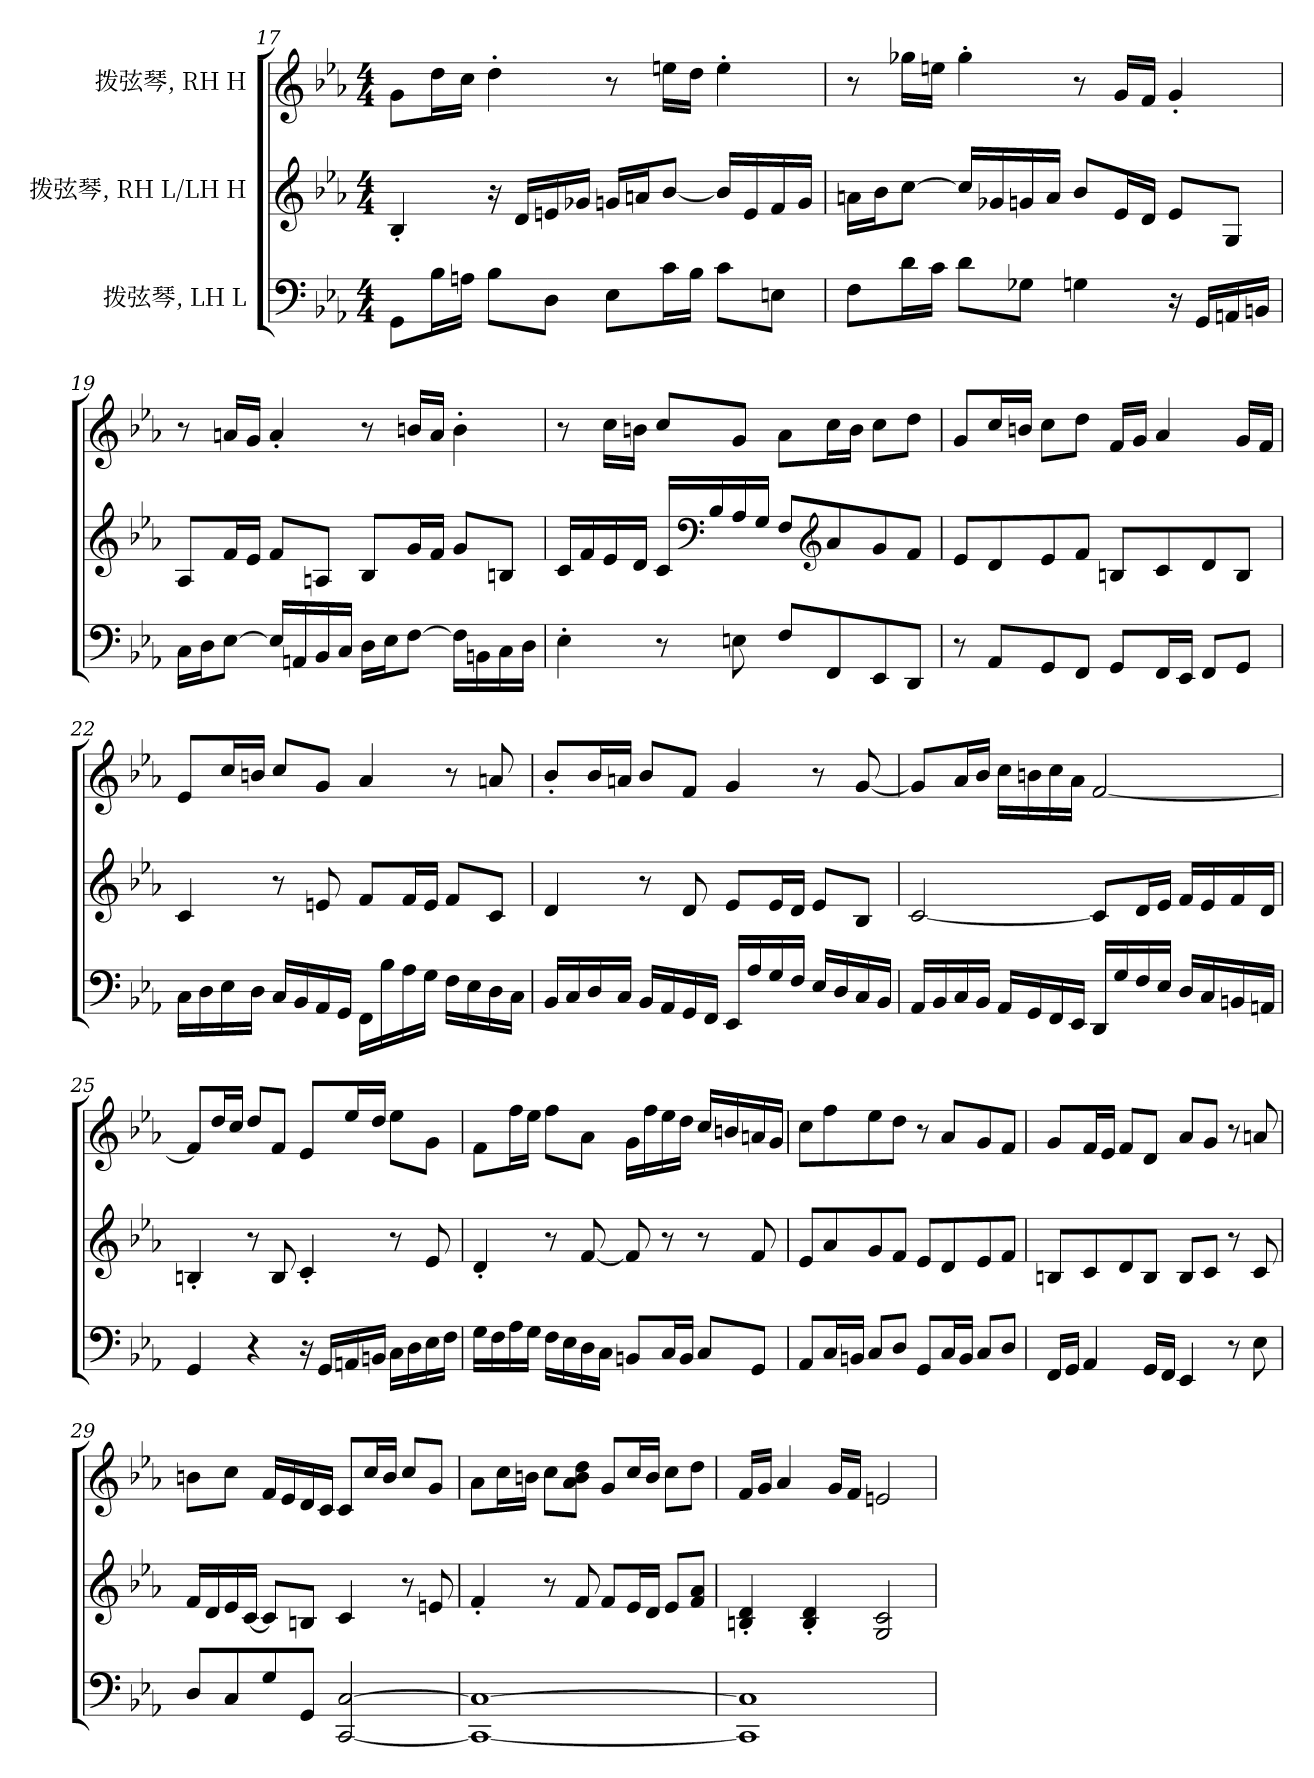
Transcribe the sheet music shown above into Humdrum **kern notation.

**kern	**kern	**kern
*part3	*part2	*part1
*staff3	*staff2	*staff1
*I"拨弦琴, LH L	*I"拨弦琴, RH L/LH H	*I"拨弦琴, RH H
*clefF4	*clefG2	*clefG2
*k[b-e-a-]	*k[b-e-a-]	*k[b-e-a-]
*M4/4	*M4/4	*M4/4
=17	=17	=17
8GG\L	4B-'/	8g\L
16B-\L	.	16dd\L
16An\JJ	.	16cc\JJ
8B-\L	16r	4dd'\
.	16d/LL	.
8D\J	16en/	.
.	16g-X/JJ	.
8E-\L	16gn/LL	8r
.	16an/J	.
16c\L	[8b-/J	16een\LL
16B-\JJ	.	16dd\JJ
8c\L	16b-/LL]	4ee'\
.	16e/	.
8En\J	16f/	.
.	16g/JJ	.
!!LO:PB:g=z
=18	=18	=18
8F\L	16an\LL	8r
.	16b-\J	.
16d\L	[8cc\J	16gg-X\LL
16c\JJ	.	16een\JJ
8d\L	16cc/LL]	4gg-'\
.	16g-X/	.
8G-X\J	16gn/	.
.	16a/JJ	.
4Gn\	8b-/L	8r
.	16e-/L	16g/LL
.	16d/JJ	16f/JJ
16r	8e-/L	4g'/
16GG/LL	.	.
16AAn/	8G/J	.
16BBn/JJ	.	.
=19	=19	=19
16C\LL	8A-/L	8r
16D\J	.	.
[8E-\J	16f/L	16an/LL
.	16e-/JJ	16g/JJ
16E-/LL]	8f/L	4a'/
16AAn/	.	.
16BB-/	8An/J	.
16C/JJ	.	.
16D\LL	8B-/L	8r
16E-\J	.	.
[8F\J	16g/L	16bn/LL
.	16f/JJ	16a/JJ
16F\LL]	8g/L	4b'\
16BBn\	.	.
16C\	8Bn/J	.
16D\JJ	.	.
!!LO:LB:g=z
=20	=20	=20
4E-'\	16c/LL	8r
.	16f/	.
.	16e-/	16cc\LL
.	16d/JJ	16bn\JJ
8r	16c/LL	8cc/L
*	*clefF4	*
.	16B-/	.
8En\	16A-/	8g/J
.	16G/JJ	.
8F/L	8F/L	8a-\L
*	*clefG2	*
8FF/	8a-/	16cc\L
.	.	16b\JJ
8EE-/	8g/	8cc\L
8DD/J	8f/J	8dd\J
=21	=21	=21
8r	8e-/L	8g/L
8AA-/L	8d/	16cc/L
.	.	16bn/JJ
8GG/	8e-/	8cc\L
8FF/J	8f/J	8dd\J
8GG/L	8Bn/L	16f/LL
.	.	16g/JJ
16FF/L	8c/	4a-/
16EE-/JJ	.	.
8FF/L	8d/	.
8GG/J	8B/J	16g/LL
.	.	16f/JJ
!!LO:LB:g=z
=22	=22	=22
16C\LL	4c/	8e-/L
16D\	.	.
16E-\	.	16cc/L
16D\JJ	.	16bn/JJ
16C/LL	8r	8cc/L
16BB-/	.	.
16AA-/	8en/	8g/J
16GG/JJ	.	.
16FF\LL	8f/L	4a-/
16B-\	.	.
16A-\	16f/L	.
16G\JJ	16e/JJ	.
16F\LL	8f/L	8r
16E-\	.	.
16D\	8c/J	8an/
16C\JJ	.	.
=23	=23	=23
16BB-/LL	4d/	8b-'/L
16C/	.	.
16D/	.	16b-/L
16C/JJ	.	16an/JJ
16BB-/LL	8r	8b-/L
16AA-/	.	.
16GG/	8d/	8f/J
16FF/JJ	.	.
16EE-/LL	8e-/L	4g/
16A-/	.	.
16G/	16e-/L	.
16F/JJ	16d/JJ	.
16E-/LL	8e-/L	8r
16D/	.	.
16C/	8B-/J	[8g/
16BB-/JJ	.	.
!!LO:LB:g=z
=24	=24	=24
16AA-/LL	[2c/	8g/L]
16BB-/	.	.
16C/	.	16a-/L
16BB-/JJ	.	16b-/JJ
16AA-/LL	.	16cc\LL
16GG/	.	16bn\
16FF/	.	16cc\
16EE-/JJ	.	16a-\JJ
16DD/LL	8c/L]	[2f/
16G/	.	.
16F/	16d/L	.
16E-/JJ	16e-/JJ	.
16D/LL	16f/LL	.
16C/	16e-/	.
16BBn/	16f/	.
16AAn/JJ	16d/JJ	.
=25	=25	=25
4GG/	4Bn'/	8f/L]
.	.	16dd/L
.	.	16cc/JJ
4r	8r	8dd/L
.	8B/	8f/J
16r	4c'/	8e-/L
16GG/LL	.	.
16AAn/	.	16ee-/L
16BBn/JJ	.	16dd/JJ
16C\LL	8r	8ee-\L
16D\	.	.
16E-\	8e-/	8g\J
16F\JJ	.	.
!!LO:PB:g=z
=26	=26	=26
16G\LL	4d'/	8f\L
16F\	.	.
16A-\	.	16ff\L
16G\JJ	.	16ee-\JJ
16F\LL	8r	8ff\L
16E-\	.	.
16D\	[8f/	8a-\J
16C\JJ	.	.
8BBn/L	8f/]	16g\LL
.	.	16ff\
16C/L	8r	16ee-\
16BB/JJ	.	16dd\JJ
8C/L	8r	16cc/LL
.	.	16bn/
8GG/J	8f/	16an/
.	.	16g/JJ
=27	=27	=27
8AA-/L	8e-/L	8cc\L
16C/L	8a-/	8ff\
16BBn/JJ	.	.
8C/L	8g/	8ee-\
8D/J	8f/J	8dd\J
8GG/L	8e-/L	8r
16C/L	8d/	8a-/L
16BB/JJ	.	.
8C/L	8e-/	8g/
8D/J	8f/J	8f/J
=28	=28	=28
16FF/LL	8Bn/L	8g/L
16GG/JJ	.	.
4AA-/	8c/	16f/L
.	.	16e-/JJ
.	8d/	8f/L
16GG/LL	8B/J	8d/J
16FF/JJ	.	.
4EE-/	8B/L	8a-/L
.	8c/J	8g/J
8r	8r	8r
8E-\	8c/	8an/
!!LO:LB:g=z
=29	=29	=29
8D/L	16f/LL	8bn\L
.	16d/	.
8C/	16e-/	8cc\J
.	[16c/JJ	.
8G/	8c/L]	16f/LL
.	.	16e-/
8GG/J	8Bn/J	16d/
.	.	16c/JJ
[2CC/ [2C/	4c/	8c/L
.	.	16cc/L
.	.	16b/JJ
.	8r	8cc/L
.	8en/	8g/J
=30	=30	=30
1CC_ 1C_	4f'/	8a-\L
.	.	16cc\L
.	.	16bn\JJ
.	8r	8cc\L
.	8f/	8a-\ 8b\ 8dd\J
.	8f/L	8g/L
.	16e-/L	16cc/L
.	16d/JJ	16b/JJ
.	8e-/L	8cc\L
.	8f/ 8a-/J	8dd\J
=31	=31	=31
*	*	*MM80
1CC] 1C]	4Bn/' 4d/'	16f/LL
.	.	16g/JJ
.	.	4a-/
.	4B/' 4d/'	.
*	*	*MM60
.	.	16g/LL
.	.	16f/JJ
*	*	*MM54
.	2G/ 2c/	2en/
=	=	=
*-	*-	*-
